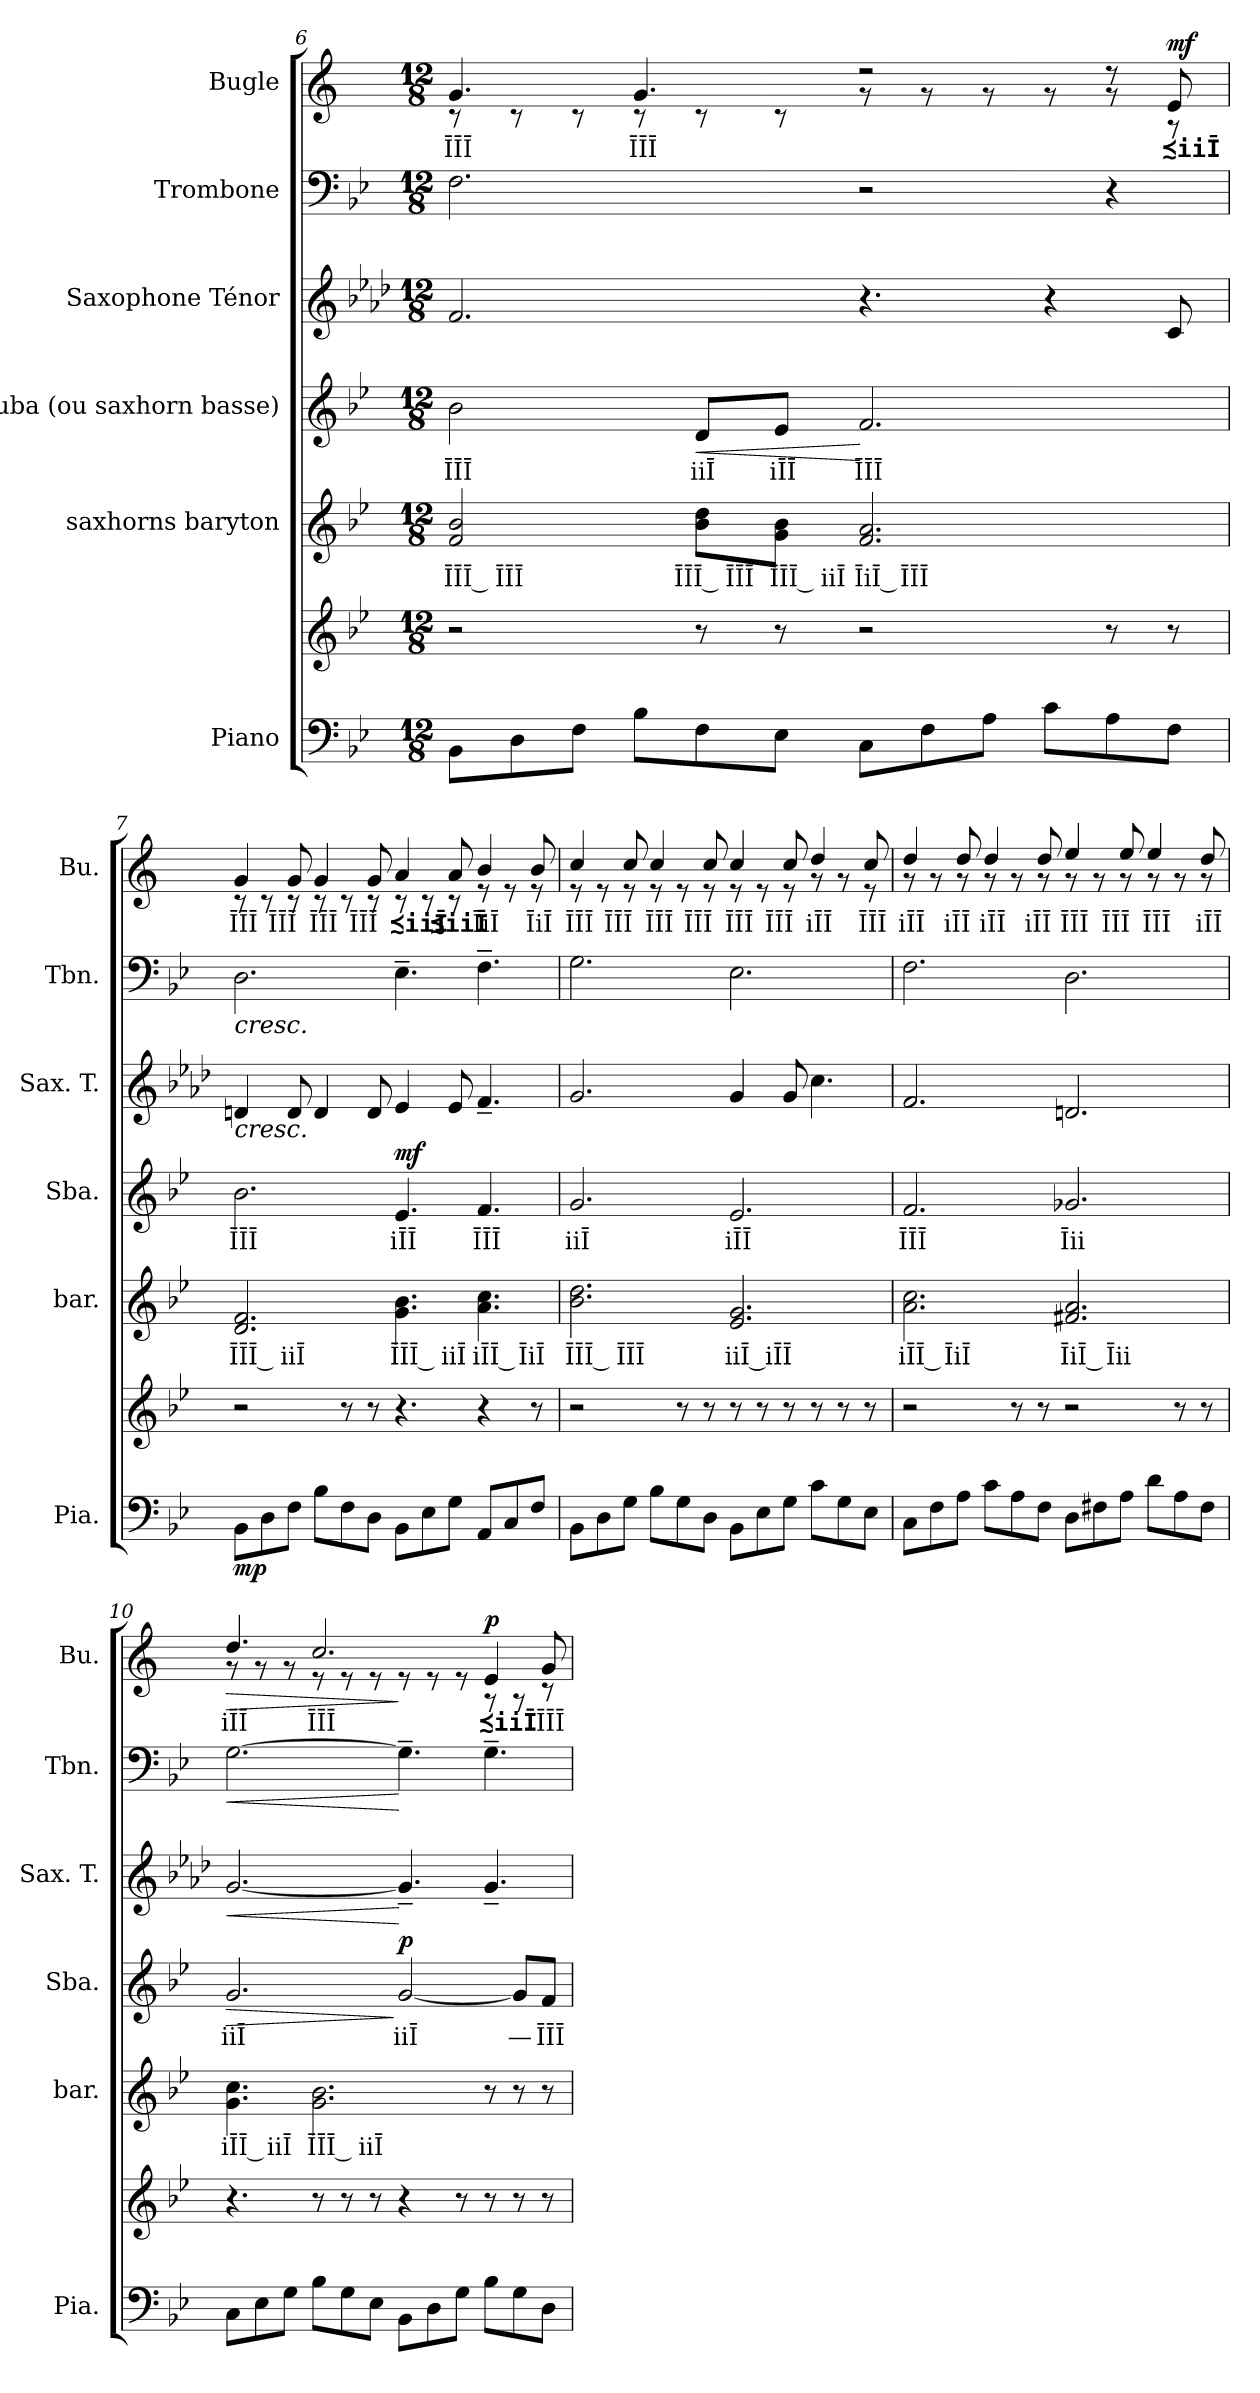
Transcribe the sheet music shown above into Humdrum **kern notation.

**kern	**kern	**dynam	**kern	**text	**kern	**text	**dynam	**kern	**dynam	**kern	**dynam	**kern	**text	**dynam
*part6	*part6	*part6	*part5	*part5	*part4	*part4	*part4	*part3	*part3	*part2	*part2	*part1	*part1	*part1
*staff7	*staff6	*staff6/7	*staff5	*staff5	*staff4	*staff4	*staff4	*staff3	*staff3	*staff2	*staff2	*staff1	*staff1	*staff1
*I"Piano	*	*	*I"saxhorns baryton	*	*I"Souba (ou saxhorn basse)	*	*	*I"Saxophone Ténor	*	*I"Trombone	*	*I"Bugle	*	*
*I'Pia.	*	*	*I'bar.	*	*I'Sba.	*	*	*I'Sax. T.	*	*I'Tbn.	*	*I'Bu.	*	*
*clefF4	*clefG2	*	*clefG2	*	*clefG2	*	*	*clefG2	*	*clefF4	*	*clefG2	*	*
*	*	*	*ITrd8c14	*	*ITrd15c26	*	*	*ITrd8c14	*	*	*	*ITrd1c2	*	*
*k[b-e-]	*k[b-e-]	*	*k[b-e-]	*	*k[b-e-]	*	*	*k[b-e-a-d-]	*	*k[b-e-]	*	*k[b-e-]	*	*
*M12/8	*M12/8	*	*M12/8	*	*M12/8	*	*	*M12/8	*	*M12/8	*	*M12/8	*	*
=6	=6	=6	=6	=6	=6	=6	=6	=6	=6	=6	=6	=6	=6	=6
!	!	!	!	!LO:LY:b	!	!LO:LY:b	!	!	!	!	!	!	!LO:LY:b	!
*	*	*	*	*	*	*	*	*	*	*	*	*^	*	*
8BB-\L	2r	.	2F/ 2B-/	ĪĪĪ ĪĪĪ	2BB-\	ĪĪĪ	.	2.F/	.	2.F\	.	4.f/	8r	ĪĪĪ	.
8D\	.	.	.	.	.	.	.	.	.	.	.	.	8r	.	.
8F\J	.	.	.	.	.	.	.	.	.	.	.	.	8r	.	.
!	!	!	!	!	!	!	!	!	!	!	!	!	!	!LO:LY:b	!
8B-\L	.	.	.	.	.	.	.	.	.	.	.	4.f/	8r	ĪĪĪ	.
!	!	!	!	!LO:LY:b	!	!LO:LY:b	!LO:HP:b	!	!	!	!	!	!	!	!
8F\	8r	.	8B-\ 8d\L	ĪĪĪ ĪĪĪ	8DD/L	iiĪ	<	.	.	.	.	.	8r	.	.
!	!	!	!	!LO:LY:b	!	!LO:LY:b	!	!	!	!	!	!	!	!	!
8E-\J	8r	.	8G\ 8B-\J	ĪĪĪ iiĪ	8EE-/J	iĪĪ	.	.	.	.	.	.	8r	.	.
!	!	!	!	!LO:LY:b	!	!LO:LY:b	!	!	!	!	!	!	!	!	!
8C\L	2r	.	2.F/ 2.A/	ĪiĪ ĪĪĪ	2.FF/	ĪĪĪ	[	4.r	.	2r	.	2r	8r	.	.
8F\	.	.	.	.	.	.	.	.	.	.	.	.	8r	.	.
8A\J	.	.	.	.	.	.	.	.	.	.	.	.	8r	.	.
8c\L	.	.	.	.	.	.	.	4r	.	.	.	.	8r	.	.
8A\	8r	.	.	.	.	.	.	.	.	4r	.	8r	8r	.	.
!	!	!	!	!	!	!	!	!	!	!	!	!	!	!LO:LY:b	!LO:DY:b
8F\J	8r	.	.	.	.	.	.	8C/	.	.	.	8d/	8r	≾iiĪ	mf
!!LO:PB:g=z	!!
=7	=7	=7	=7	=7	=7	=7	=7	=7	=7	=7	=7	=7	=7	=7	=7
!	!	!	!	!	!	!	!	!	!	!LO:TX:b:i:t=cresc.	!	!	!	!	!
!	!	!	!	!	!	!	!	!LO:TX:b:i:t=cresc.	!	!	!	!	!	!	!
!	!	!LO:DY:b=2	!	!LO:LY:b	!	!LO:LY:b	!	!	!	!	!	!	!	!LO:LY:b	!
8BB-\L	2r	mp	2.D/ 2.F/	ĪĪĪ iiĪ	2.BB-\	ĪĪĪ	.	4Dn/	.	2.D\	.	4f/	8r	ĪĪĪ	.
8D\	.	.	.	.	.	.	.	.	.	.	.	.	8r	.	.
!	!	!	!	!	!	!	!	!	!	!	!	!	!	!LO:LY:b	!
8F\J	.	.	.	.	.	.	.	8D/	.	.	.	8f/	8r	ĪĪĪ	.
!	!	!	!	!	!	!	!	!	!	!	!	!	!	!LO:LY:b	!
8B-\L	.	.	.	.	.	.	.	4D/	.	.	.	4f/	8r	ĪĪĪ	.
8F\	8r	.	.	.	.	.	.	.	.	.	.	.	8r	.	.
!	!	!	!	!	!	!	!	!	!	!	!	!	!	!LO:LY:b	!
8D\J	8r	.	.	.	.	.	.	8D/	.	.	.	8f/	8r	ĪĪĪ	.
!	!	!	!	!LO:LY:b	!	!LO:LY:b	!LO:DY:b	!	!	!	!	!	!	!LO:LY:b	!
8BB-\L	4.r	.	4.G\ 4.B-\	ĪĪĪ iiĪ	4.EE-/	iĪĪ	mf	4E-/	.	4.E-~\	.	4g/	8r	≾iiĪ	.
8E-\	.	.	.	.	.	.	.	.	.	.	.	.	8r	.	.
!	!	!	!	!	!	!	!	!	!	!	!	!	!	!LO:LY:b	!
8G\J	.	.	.	.	.	.	.	8E-/	.	.	.	8g/	8r	≾iiĪ	.
!	!	!	!	!LO:LY:b	!	!LO:LY:b	!	!	!	!	!	!	!	!LO:LY:b	!
8AA/L	4r	.	4.A\ 4.c\	iĪĪ ĪiĪ	4.FF/	ĪĪĪ	.	4.F~/	.	4.F~\	.	4a/	8r	ĪiĪ	.
8C/	.	.	.	.	.	.	.	.	.	.	.	.	8r	.	.
!	!	!	!	!	!	!	!	!	!	!	!	!	!	!LO:LY:b	!
8F/J	8r	.	.	.	.	.	.	.	.	.	.	8a/	8r	ĪiĪ	.
=8	=8	=8	=8	=8	=8	=8	=8	=8	=8	=8	=8	=8	=8	=8	=8
!	!	!	!	!LO:LY:b	!	!LO:LY:b	!	!	!	!	!	!	!	!LO:LY:b	!
8BB-\L	2r	.	2.B-\ 2.d\	ĪĪĪ ĪĪĪ	2.GG/	iiĪ	.	2.G/	.	2.G\	.	4b-/	8r	ĪĪĪ	.
8D\	.	.	.	.	.	.	.	.	.	.	.	.	8r	.	.
!	!	!	!	!	!	!	!	!	!	!	!	!	!	!LO:LY:b	!
8G\J	.	.	.	.	.	.	.	.	.	.	.	8b-/	8r	ĪĪĪ	.
!	!	!	!	!	!	!	!	!	!	!	!	!	!	!LO:LY:b	!
8B-\L	.	.	.	.	.	.	.	.	.	.	.	4b-/	8r	ĪĪĪ	.
8G\	8r	.	.	.	.	.	.	.	.	.	.	.	8r	.	.
!	!	!	!	!	!	!	!	!	!	!	!	!	!	!LO:LY:b	!
8D\J	8r	.	.	.	.	.	.	.	.	.	.	8b-/	8r	ĪĪĪ	.
!	!	!	!	!LO:LY:b	!	!LO:LY:b	!	!	!	!	!	!	!	!LO:LY:b	!
8BB-\L	8r	.	2.E-/ 2.G/	iiĪ iĪĪ	2.EE-/	iĪĪ	.	4G/	.	2.E-\	.	4b-/	8r	ĪĪĪ	.
8E-\	8r	.	.	.	.	.	.	.	.	.	.	.	8r	.	.
!	!	!	!	!	!	!	!	!	!	!	!	!	!	!LO:LY:b	!
8G\J	8r	.	.	.	.	.	.	8G/	.	.	.	8b-/	8r	ĪĪĪ	.
!	!	!	!	!	!	!	!	!	!	!	!	!	!	!LO:LY:b	!
8c\L	8r	.	.	.	.	.	.	4.c\	.	.	.	4cc/	8r	iĪĪ	.
8G\	8r	.	.	.	.	.	.	.	.	.	.	.	8r	.	.
!	!	!	!	!	!	!	!	!	!	!	!	!	!	!LO:LY:b	!
8E-\J	8r	.	.	.	.	.	.	.	.	.	.	8b-/	8r	ĪĪĪ	.
!!LO:PB:g=z	!!
=9	=9	=9	=9	=9	=9	=9	=9	=9	=9	=9	=9	=9	=9	=9	=9
!	!	!	!	!LO:LY:b	!	!LO:LY:b	!	!	!	!	!	!	!	!LO:LY:b	!
8C\L	2r	.	2.A\ 2.c\	iĪĪ ĪiĪ	2.FF/	ĪĪĪ	.	2.F/	.	2.F\	.	4cc/	8r	iĪĪ	.
8F\	.	.	.	.	.	.	.	.	.	.	.	.	8r	.	.
!	!	!	!	!	!	!	!	!	!	!	!	!	!	!LO:LY:b	!
8A\J	.	.	.	.	.	.	.	.	.	.	.	8cc/	8r	iĪĪ	.
!	!	!	!	!	!	!	!	!	!	!	!	!	!	!LO:LY:b	!
8c\L	.	.	.	.	.	.	.	.	.	.	.	4cc/	8r	iĪĪ	.
8A\	8r	.	.	.	.	.	.	.	.	.	.	.	8r	.	.
!	!	!	!	!	!	!	!	!	!	!	!	!	!	!LO:LY:b	!
8F\J	8r	.	.	.	.	.	.	.	.	.	.	8cc/	8r	iĪĪ	.
!	!	!	!	!LO:LY:b	!	!LO:LY:b	!	!	!	!	!	!	!	!LO:LY:b	!
8D\L	2r	.	2.F#X/ 2.A/	ĪiĪ Īii	2.GG-X/	Īii	.	2.Dn/	.	2.D\	.	4dd/	8r	ĪĪĪ	.
8F#X\	.	.	.	.	.	.	.	.	.	.	.	.	8r	.	.
!	!	!	!	!	!	!	!	!	!	!	!	!	!	!LO:LY:b	!
8A\J	.	.	.	.	.	.	.	.	.	.	.	8dd/	8r	ĪĪĪ	.
!	!	!	!	!	!	!	!	!	!	!	!	!	!	!LO:LY:b	!
8d\L	.	.	.	.	.	.	.	.	.	.	.	4dd/	8r	ĪĪĪ	.
8A\	8r	.	.	.	.	.	.	.	.	.	.	.	8r	.	.
!	!	!	!	!	!	!	!	!	!	!	!	!	!	!LO:LY:b	!
8F#\J	8r	.	.	.	.	.	.	.	.	.	.	8cc/	8r	iĪĪ	.
=10	=10	=10	=10	=10	=10	=10	=10	=10	=10	=10	=10	=10	=10	=10	=10
!	!	!	!	!LO:LY:b	!	!LO:LY:b	!LO:HP:b	!	!LO:HP:b	!	!LO:HP:b	!	!	!LO:LY:b	!LO:HP:b
8C\L	4.r	.	4.G\ 4.c\	iĪĪ iiĪ	2.GG/	iiĪ	>	[2.G/	<	[2.G\	<	4.cc/	8r	iĪĪ	>
8E-\	.	.	.	.	.	.	.	.	.	.	.	.	8r	.	.
8G\J	.	.	.	.	.	.	.	.	.	.	.	.	8r	.	.
!	!	!	!	!LO:LY:b	!	!	!	!	!	!	!	!	!	!LO:LY:b	!
8B-\L	8r	.	2.G\ 2.B-\	ĪĪĪ iiĪ	.	.	.	.	.	.	.	2.b-/	8r	ĪĪĪ	.
8G\	8r	.	.	.	.	.	.	.	.	.	.	.	8r	.	.
8E-\J	8r	.	.	.	.	.	.	.	.	.	.	.	8r	.	.
!	!	!	!	!	!	!LO:LY:b	!LO:DY:n=1:b	!	!	!	!	!	!	!	!
8BB-\L	4r	.	.	.	[2GG/	iiĪ	] p	4.G~/]	[	4.G~\]	[	.	8r	.	]
8D\	.	.	.	.	.	.	.	.	.	.	.	.	8r	.	.
8G\J	8r	.	.	.	.	.	.	.	.	.	.	.	8r	.	.
!	!	!	!	!	!	!	!	!	!	!	!	!	!	!LO:LY:b	!LO:DY:b
8B-\L	8r	.	8r	.	.	.	.	4.G~/	.	4.G~\	.	4d/	8r	≾iiĪ	p
!	!	!	!	!	!	!LO:LY:b	!	!	!	!	!	!	!	!	!
8G\	8r	.	8r	.	8GG/L]	—	.	.	.	.	.	.	8r	.	.
!	!	!	!	!	!	!LO:LY:b	!	!	!	!	!	!	!	!LO:LY:b	!
8D\J	8r	.	8r	.	8FF/J	ĪĪĪ	.	.	.	.	.	8f/	8r	ĪĪĪ	.
*	*	*	*	*	*	*	*	*	*	*	*	*v	*v	*	*
=	=	=	=	=	=	=	=	=	=	=	=	=	=	=
*-	*-	*-	*-	*-	*-	*-	*-	*-	*-	*-	*-	*-	*-	*-
